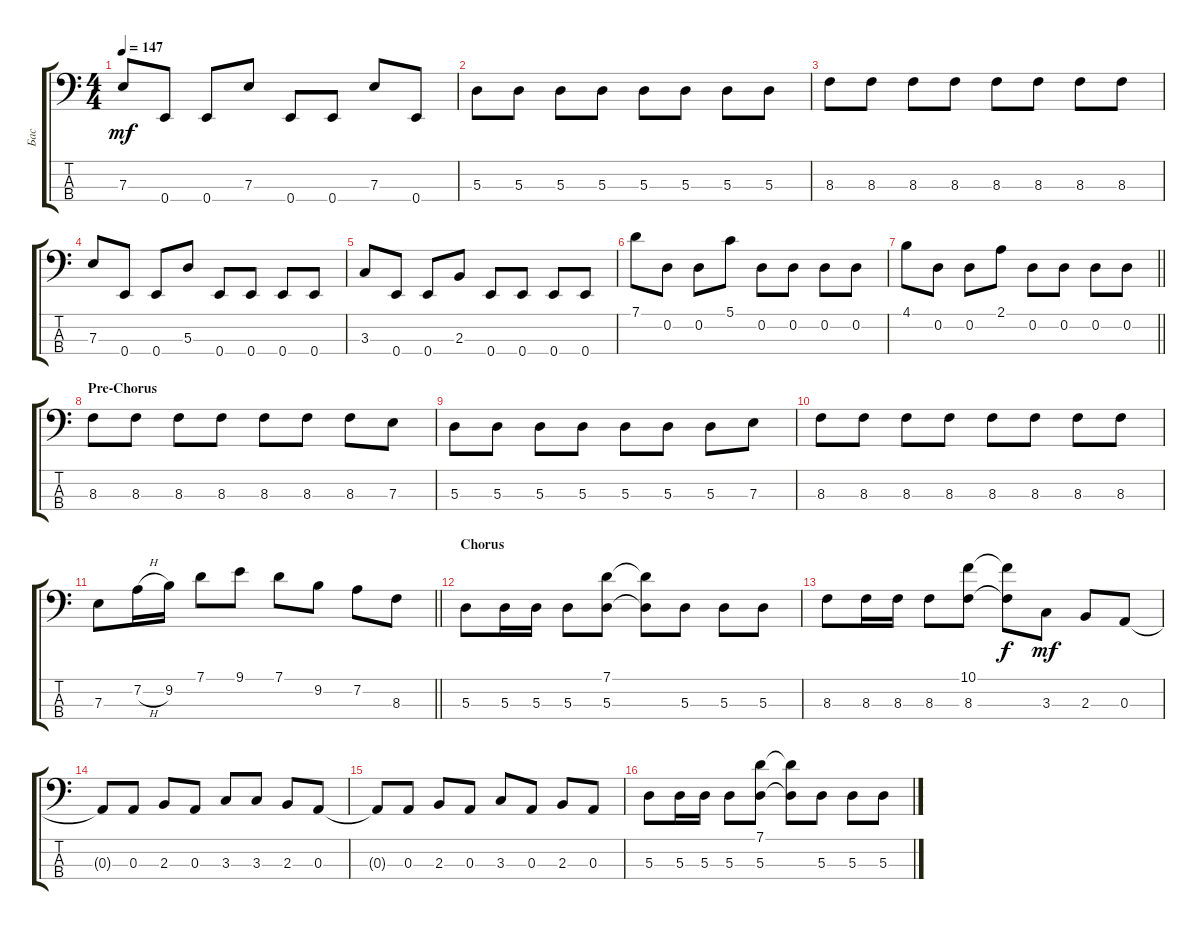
\track ("Бас" "Бас") {instrument electricbassfinger}
\staff {score tabs}
\tuning (G2 D2 A1 E1) {hide}
\ts (4 4)
\tempo 147
\clef f4
\ks c
7.3.8{dy mf} 0.4.8 0.4.8 7.3.8 0.4.8 0.4.8 7.3.8 0.4.8 |
5.3.8 5.3.8 5.3.8 5.3.8 5.3.8 5.3.8 5.3.8 5.3.8 |
8.3.8 8.3.8 8.3.8 8.3.8 8.3.8 8.3.8 8.3.8 8.3.8 |
7.3.8 0.4.8 0.4.8 5.3.8 0.4.8 0.4.8 0.4.8 0.4.8 |
3.3.8 0.4.8 0.4.8 2.3.8 0.4.8 0.4.8 0.4.8 0.4.8 |
7.1.8 0.2.8 0.2.8 5.1.8 0.2.8 0.2.8 0.2.8 0.2.8 |
\barLineRight lightlight
4.1.8 0.2.8 0.2.8 2.1.8 0.2.8 0.2.8 0.2.8 0.2.8 |
\section ("" "Pre-Chorus")
8.3.8 8.3.8 8.3.8 8.3.8 8.3.8 8.3.8 8.3.8 7.3.8 |
5.3.8 5.3.8 5.3.8 5.3.8 5.3.8 5.3.8 5.3.8 7.3.8 |
8.3.8 8.3.8 8.3.8 8.3.8 8.3.8 8.3.8 8.3.8 8.3.8 |
\barLineRight lightlight
7.3.8 7.2{h}.16 9.2.16 7.1.8 9.1.8 7.1.8 9.2.8 7.2.8 8.3.8 |
\section ("" "Chorus")
5.3.8 5.3.16 5.3.16 5.3.8 (7.1 5.3).8 (7.1{t} 5.3{t}).8 5.3.8 5.3.8 5.3.8 |
8.3.8 8.3.16 8.3.16 8.3.8 (10.1 8.3).8 (10.1{t} 8.3{t}).8{dy f} 3.3.8{dy mf} 2.3.8 0.3.8 |
0.3{t}.8 0.3.8 2.3.8 0.3.8 3.3.8 3.3.8 2.3.8 0.3.8 |
0.3{t}.8 0.3.8 2.3.8 0.3.8 3.3.8 0.3.8 2.3.8 0.3.8 |
5.3.8 5.3.16 5.3.16 5.3.8 (7.1 5.3).8 (7.1{t} 5.3{t}).8 5.3.8 5.3.8 5.3.8
